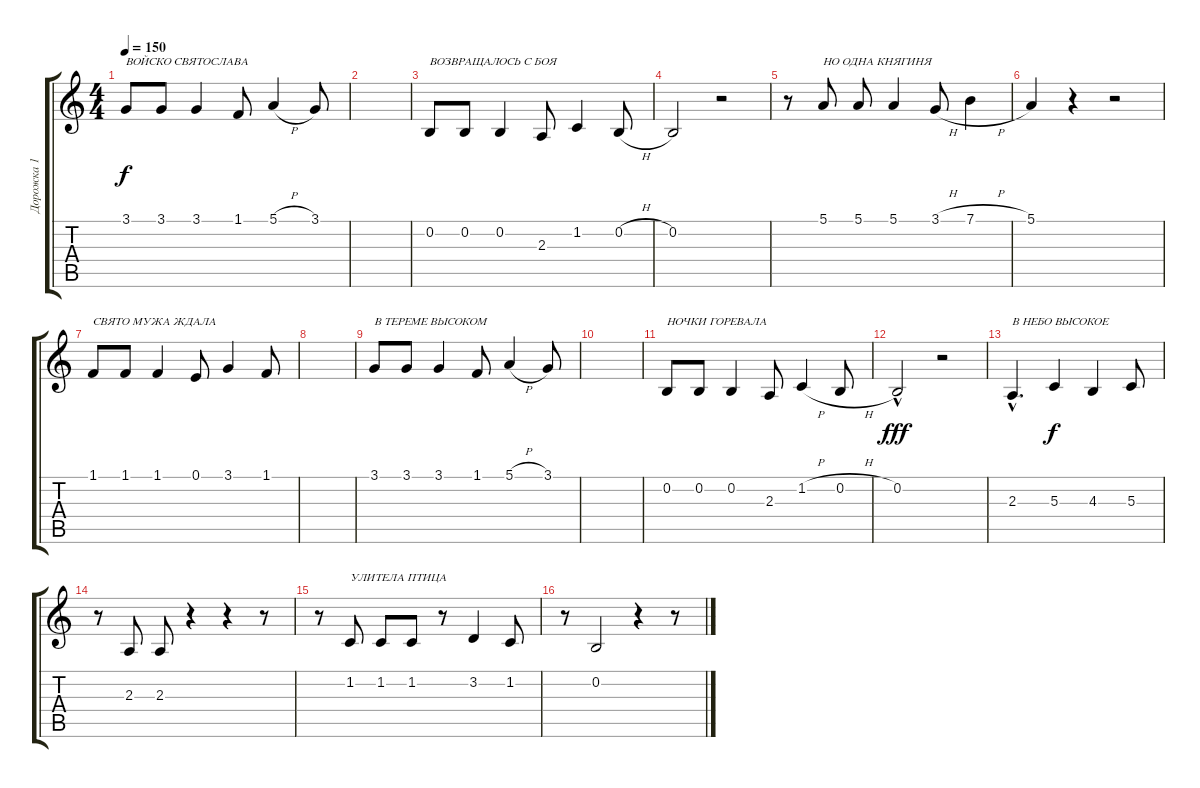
\track ("Дорожка 1" "Дорожка 1") {instrument acousticgrandpiano}
\staff {score tabs}
\tuning (E4 B3 G3 D3 A2 E2) {hide}
\ts (4 4)
\tempo 150
\clef g2
\ks c
3.1.8{txt "ВОЙСКО СВЯТОСЛАВА" dy f} 3.1.8 3.1.4 1.1.8 5.1{h}.4 3.1.8 |
|
0.2.8{txt "ВОЗВРАЩАЛОСЬ С БОЯ"} 0.2.8 0.2.4 2.3.8 1.2.4 0.2{h}.8 |
0.2.2 r.2 |
r.8 5.1.8{txt "НО ОДНА КНЯГИНЯ"} 5.1.8 5.1.4 3.1{h}.8 7.1{h}.4 |
5.1.4 r.4 r.2 |
1.1.8{txt "СВЯТО МУЖА ЖДАЛА"} 1.1.8 1.1.4 0.1.8 3.1.4 1.1.8 |
|
3.1.8{txt "В ТЕРЕМЕ ВЫСОКОМ"} 3.1.8 3.1.4 1.1.8 5.1{h}.4 3.1.8 |
|
0.2.8{txt "НОЧКИ ГОРЕВАЛА"} 0.2.8 0.2.4 2.3.8 1.2{h}.4 0.2{h}.8 |
0.2{hac}.2{dy fff} r.2 |
2.3{hac}.4{d txt "В НЕБО ВЫСОКОЕ"} 5.3.4{dy f} 4.3.4 5.3.8 |
r.8 2.3.8 2.3.8 r.4 r.4 r.8 |
r.8 1.2.8{txt "УЛИТЕЛА ПТИЦА"} 1.2.8 1.2.8 r.8 3.2.4 1.2.8 |
r.8 0.2.2 r.4 r.8
